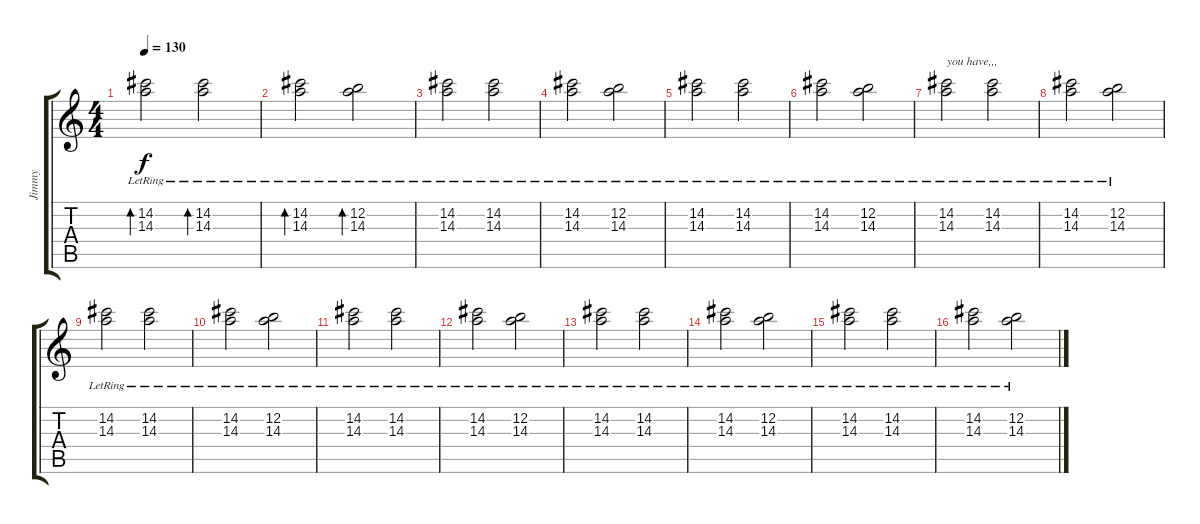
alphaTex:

\track ("Jimmy" "Jimmy") {instrument electricguitarclean}
\staff {score tabs}
\tuning (E4 B3 G3 D3 A2 E2) {hide}
\ts (4 4)
\tempo 130
\clef g2
\ks c
(14.2{lr} 14.3{lr}).2{bd 60 dy f} (14.2{lr} 14.3{lr}).2{bd 60} |
(14.2{lr} 14.3{lr}).2{bd 60} (12.2{lr} 14.3{lr}).2{bd 60} |
(14.2{lr} 14.3{lr}).2 (14.2{lr} 14.3{lr}).2 |
(14.2{lr} 14.3{lr}).2 (12.2{lr} 14.3{lr}).2 |
(14.2{lr} 14.3{lr}).2 (14.2{lr} 14.3{lr}).2 |
(14.2{lr} 14.3{lr}).2 (12.2{lr} 14.3{lr}).2 |
(14.2{lr} 14.3{lr}).2{txt "you have,,,"} (14.2{lr} 14.3{lr}).2 |
(14.2{lr} 14.3{lr}).2 (12.2{lr} 14.3{lr}).2 |
(14.2{lr} 14.3{lr}).2 (14.2{lr} 14.3{lr}).2 |
(14.2{lr} 14.3{lr}).2 (12.2{lr} 14.3{lr}).2 |
(14.2{lr} 14.3{lr}).2 (14.2{lr} 14.3{lr}).2 |
(14.2{lr} 14.3{lr}).2 (12.2{lr} 14.3{lr}).2 |
(14.2{lr} 14.3{lr}).2 (14.2{lr} 14.3{lr}).2 |
(14.2{lr} 14.3{lr}).2 (12.2{lr} 14.3{lr}).2 |
(14.2{lr} 14.3{lr}).2 (14.2{lr} 14.3{lr}).2 |
(14.2{lr} 14.3{lr}).2 (12.2{lr} 14.3{lr}).2
